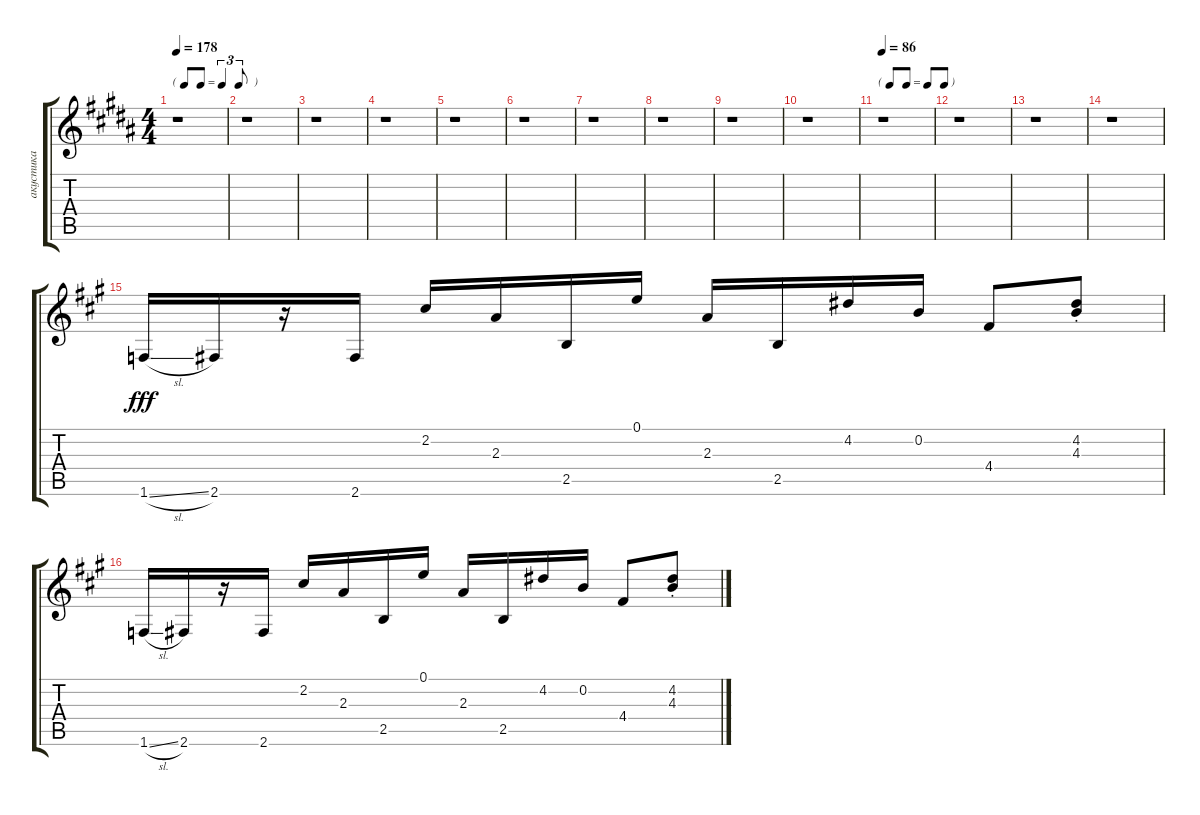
\track ("акустика" "акустика") {instrument acousticguitarnylon}
\staff {score tabs}
\tuning (E4 B3 G3 D3 A2 E2) {hide}
\ts (4 4)
\tf triplet8th
\tempo 178
\clef g2
\ks b
r.1{dy f} |
r.1 |
r.1 |
r.1 |
r.1 |
r.1 |
r.1 |
r.1 |
r.1 |
r.1 |
\tf none
\tempo 86
r.1 |
r.1 |
r.1 |
r.1 |
\ks f#minor
1.6{sl}.16{dy fff} 2.6.16 r.16 2.6.16 2.2.16 2.3.16 2.5.16 0.1.16 2.3.16 2.5.16 4.2.16 0.2.16 4.4.8 (4.2{st} 4.3{st}).8 |
1.6{sl}.16 2.6.16 r.16 2.6.16 2.2.16 2.3.16 2.5.16 0.1.16 2.3.16 2.5.16 4.2.16 0.2.16 4.4.8 (4.2{st} 4.3{st}).8
